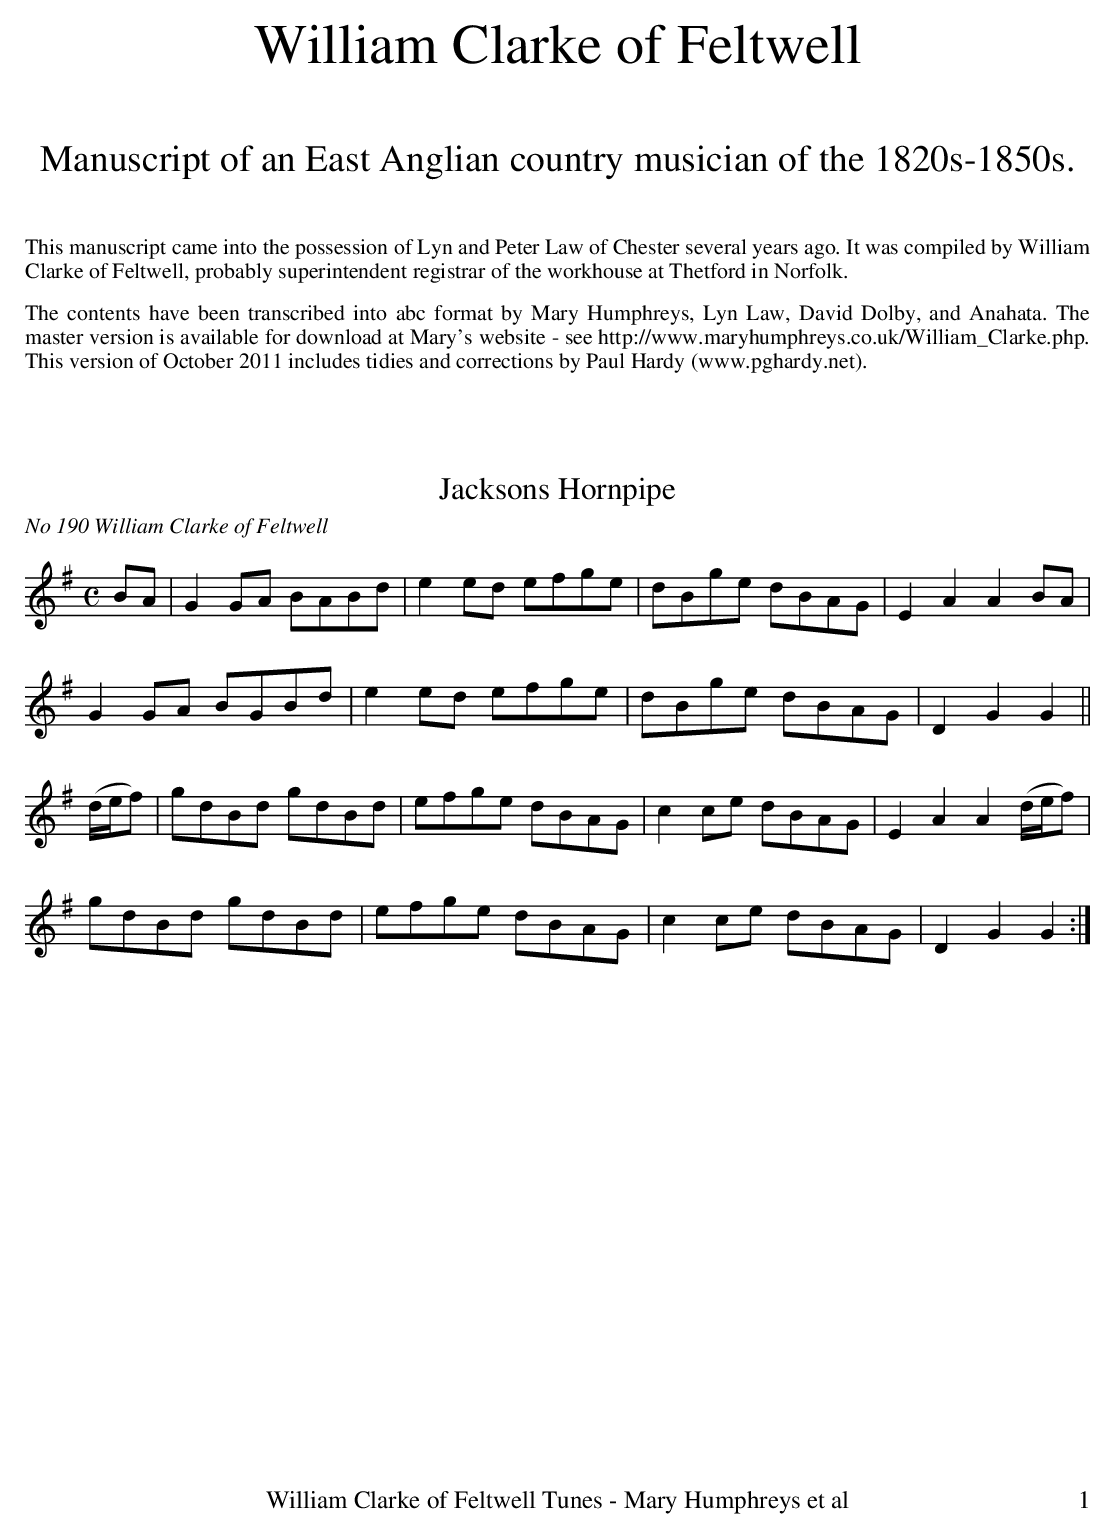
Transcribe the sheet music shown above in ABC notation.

X:1
T:Jacksons Hornpipe
O:No 190 William Clarke of Feltwell
M:C
L:1/8
K:G
BA|G2GA BABd|e2ed efge|dBge dBAG|E2 A2 A2 BA|
G2GA BGBd|e2ed efge|dBge dBAG|D2 G2 G2||
(d/e/f)|gdBd gdBd|efge dBAG|c2ce dBAG|E2 A2 A2(d/e/f)|
gdBd gdBd|efge dBAG|c2 ce dBAG|D2 G2 G2:|
